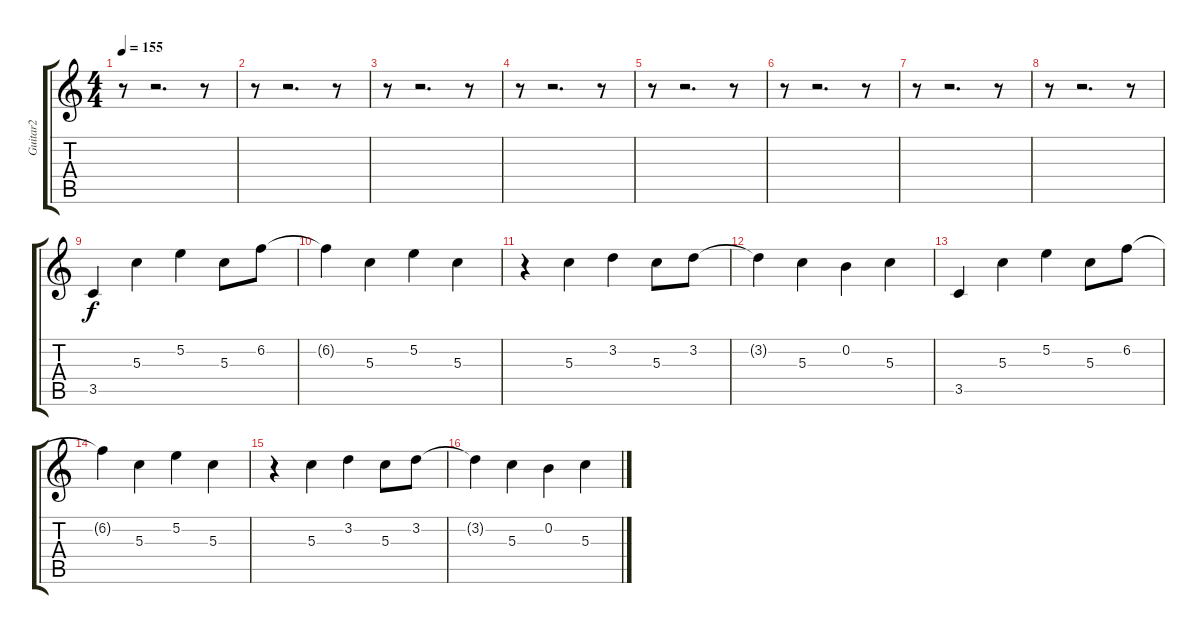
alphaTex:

\track ("Guitar2" "Guitar2") {instrument overdrivenguitar}
\staff {score tabs}
\tuning (E4 B3 G3 D3 A2 E2) {hide}
\ts (4 4)
\tempo 155
\clef g2
\ks c
r.8{dy f} r.2{d} r.8 |
r.8 r.2{d} r.8 |
r.8 r.2{d} r.8 |
r.8 r.2{d} r.8 |
r.8 r.2{d} r.8 |
r.8 r.2{d} r.8 |
r.8 r.2{d} r.8 |
r.8 r.2{d} r.8 |
3.5.4 5.3.4 5.2.4 5.3.8 6.2.8 |
6.2{t}.4 5.3.4 5.2.4 5.3.4 |
r.4 5.3.4 3.2.4 5.3.8 3.2.8 |
3.2{t}.4 5.3.4 0.2.4 5.3.4 |
3.5.4 5.3.4 5.2.4 5.3.8 6.2.8 |
6.2{t}.4 5.3.4 5.2.4 5.3.4 |
r.4 5.3.4 3.2.4 5.3.8 3.2.8 |
3.2{t}.4 5.3.4 0.2.4 5.3.4
